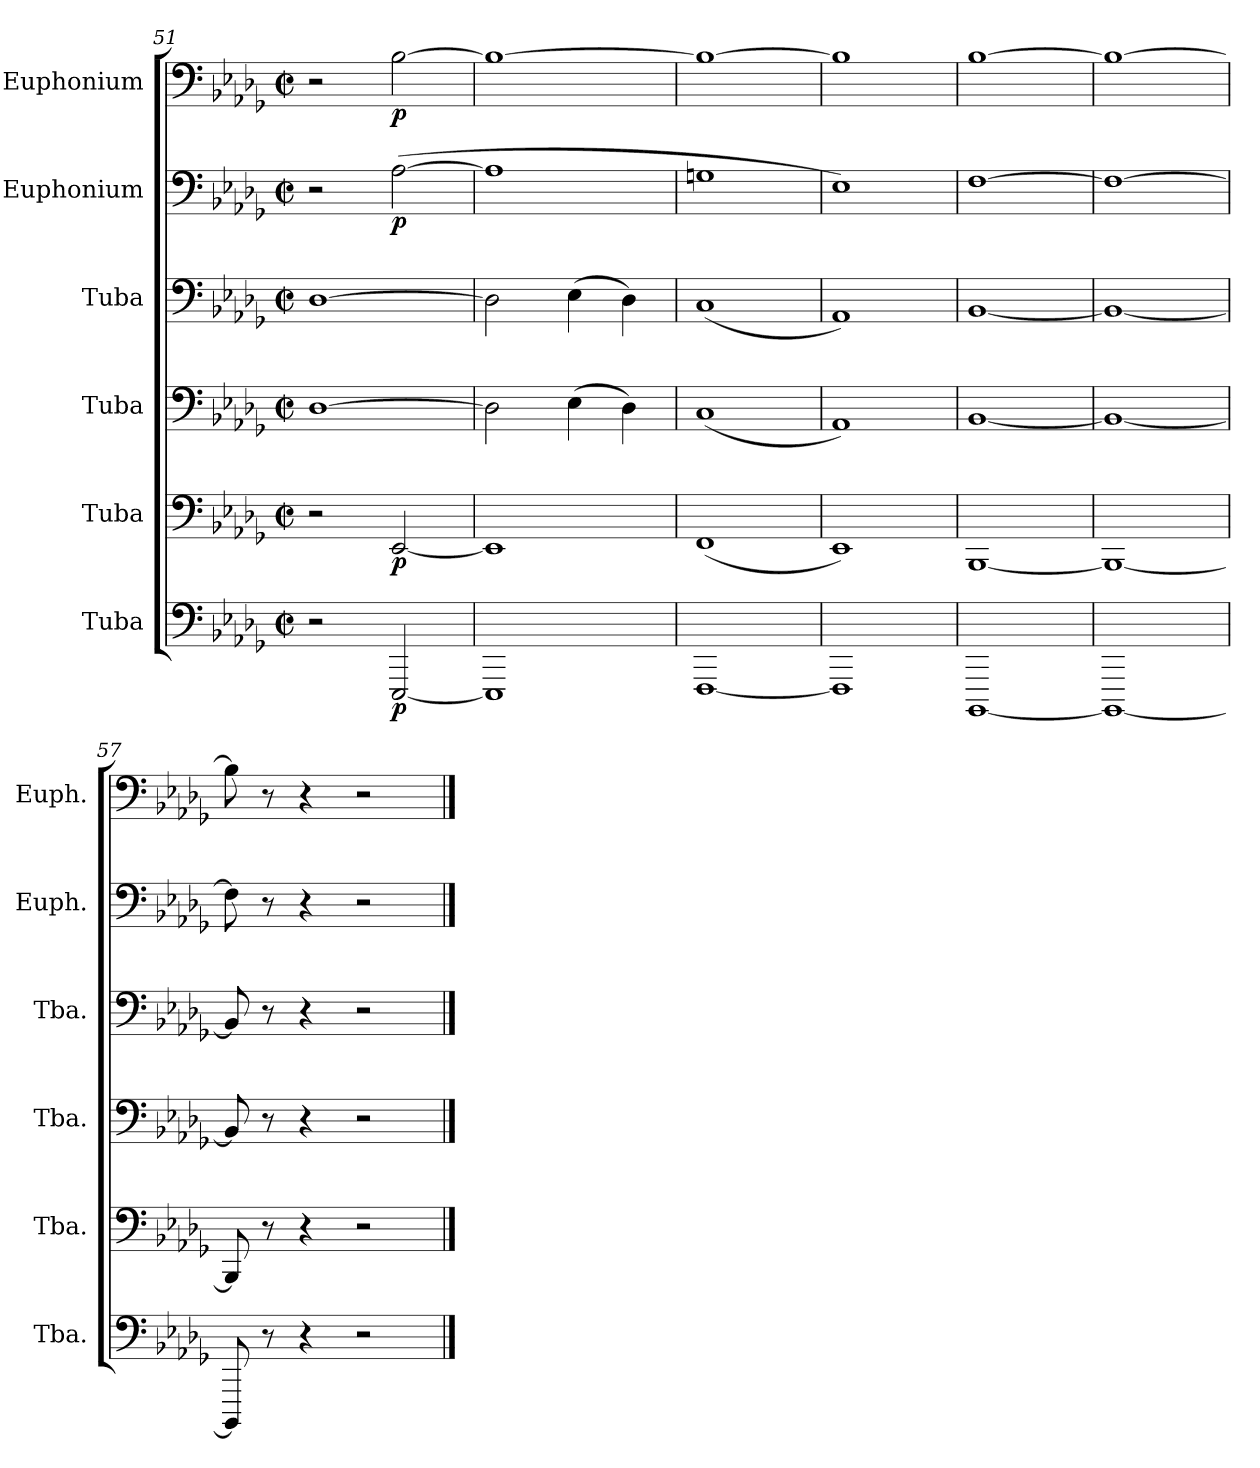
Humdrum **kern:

**kern	**dynam	**kern	**dynam	**kern	**kern	**kern	**dynam	**kern	**dynam
*part6	*part6	*part5	*part5	*part4	*part3	*part2	*part2	*part1	*part1
*staff6	*staff6	*staff5	*staff5	*staff4	*staff3	*staff2	*staff2	*staff1	*staff1
*I"Tuba	*	*I"Tuba	*	*I"Tuba	*I"Tuba	*I"Euphonium	*	*I"Euphonium	*
*I'Tba.	*	*I'Tba.	*	*I'Tba.	*I'Tba.	*I'Euph.	*	*I'Euph.	*
*clefF4	*	*clefF4	*	*clefF4	*clefF4	*clefF4	*	*clefF4	*
*k[b-e-a-d-g-]	*	*k[b-e-a-d-g-]	*	*k[b-e-a-d-g-]	*k[b-e-a-d-g-]	*k[b-e-a-d-g-]	*	*k[b-e-a-d-g-]	*
*M2/2	*	*M2/2	*	*M2/2	*M2/2	*M2/2	*	*M2/2	*
*met(c|)	*	*met(c|)	*	*met(c|)	*met(c|)	*met(c|)	*	*met(c|)	*
=51	=51	=51	=51	=51	=51	=51	=51	=51	=51
2r	.	2r	.	[1D-	[1D-	2r	.	2r	.
!	!LO:DY:b	!	!LO:DY:b	!	!	!	!LO:DY:b	!	!LO:DY:b
[2EEE-/	p	[2EE-/	p	.	.	([2A-\	p	[2B-\	p
=52	=52	=52	=52	=52	=52	=52	=52	=52	=52
1EEE-]	.	1EE-]	.	2D-\]	2D-\]	1A-]	.	1B-_	.
.	.	.	.	(4E-\	(4E-\	.	.	.	.
.	.	.	.	4D-\)	4D-\)	.	.	.	.
=53	=53	=53	=53	=53	=53	=53	=53	=53	=53
[1FFF	.	(1FF	.	(1C	(1C	1Gn	.	1B-_	.
=54	=54	=54	=54	=54	=54	=54	=54	=54	=54
1FFF]	.	1EE-)	.	1AA-)	1AA-)	1E-)	.	1B-]	.
!!LO:PB:g=z
=55	=55	=55	=55	=55	=55	=55	=55	=55	=55
[1BBBB-	.	[1BBB-	.	[1BB-	[1BB-	[1F	.	[1B-	.
=56	=56	=56	=56	=56	=56	=56	=56	=56	=56
1BBBB-_	.	1BBB-_	.	1BB-_	1BB-_	1F_	.	1B-_	.
=57	=57	=57	=57	=57	=57	=57	=57	=57	=57
8BBBB-/]	.	8BBB-/]	.	8BB-/]	8BB-/]	8F\]	.	8B-\]	.
8r	.	8r	.	8r	8r	8r	.	8r	.
4r	.	4r	.	4r	4r	4r	.	4r	.
2r	.	2r	.	2r	2r	2r	.	2r	.
==	==	==	==	==	==	==	==	==	==
*-	*-	*-	*-	*-	*-	*-	*-	*-	*-
